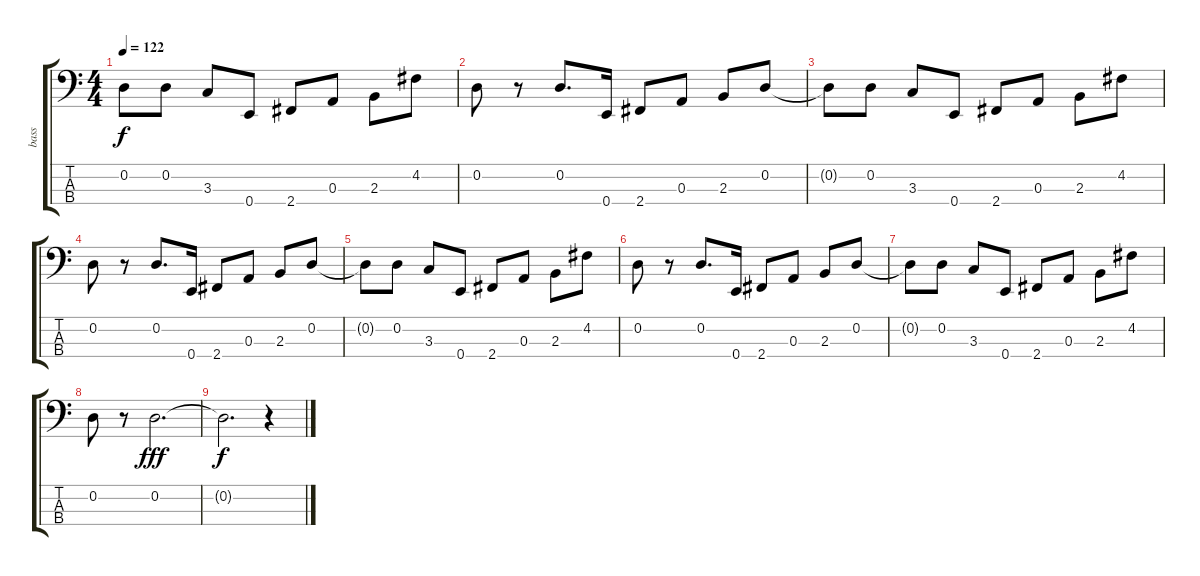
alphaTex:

\track ("bass" "bass") {instrument electricbassfinger}
\staff {score tabs}
\tuning (G2 D2 A1 E1) {hide}
\ts (4 4)
\tempo 122
\clef f4
\ks c
0.2{t}.8{dy f} 0.2.8 3.3.8 0.4.8 2.4.8 0.3.8 2.3.8 4.2.8 |
0.2.8 r.8 0.2.8{d} 0.4.16 2.4.8 0.3.8 2.3.8 0.2.8 |
0.2{t}.8 0.2.8 3.3.8 0.4.8 2.4.8 0.3.8 2.3.8 4.2.8 |
0.2.8 r.8 0.2.8{d} 0.4.16 2.4.8 0.3.8 2.3.8 0.2.8 |
0.2{t}.8 0.2.8 3.3.8 0.4.8 2.4.8 0.3.8 2.3.8 4.2.8 |
0.2.8 r.8 0.2.8{d} 0.4.16 2.4.8 0.3.8 2.3.8 0.2.8 |
0.2{t}.8 0.2.8 3.3.8 0.4.8 2.4.8 0.3.8 2.3.8 4.2.8 |
0.2.8 r.8 0.2.2{d dy fff} |
0.2{t}.2{d dy f} r.4
